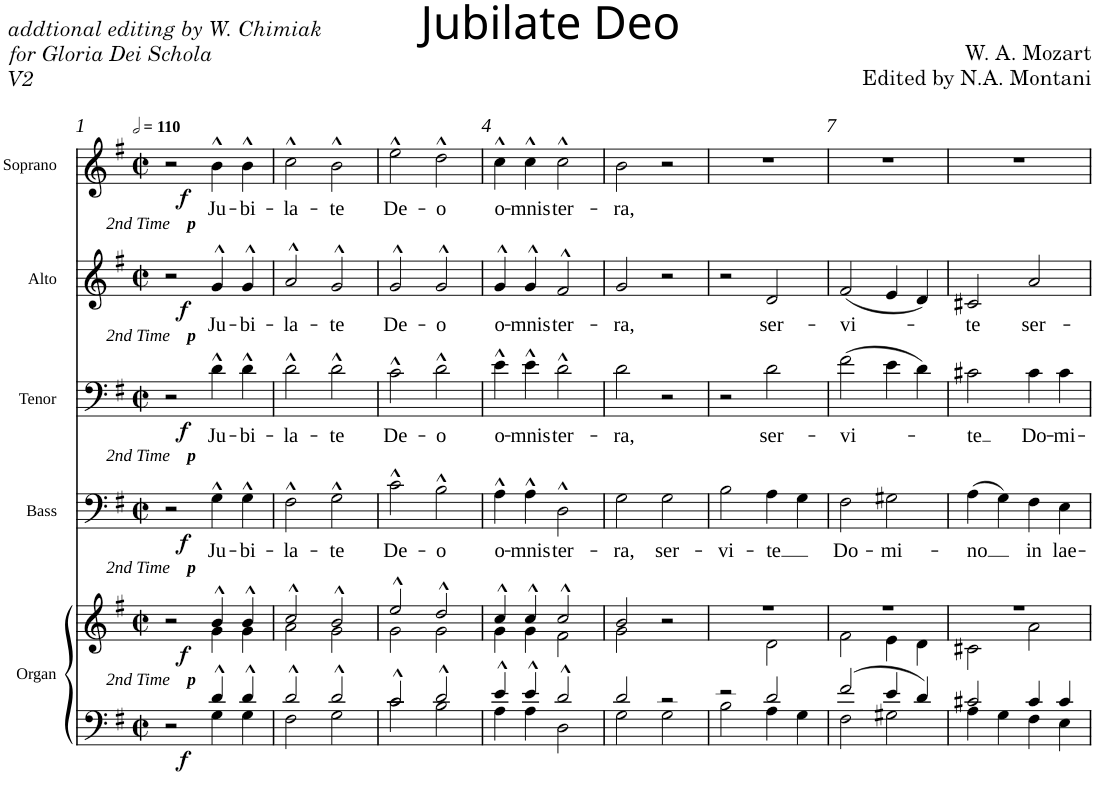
**kern	**kern	**dynam	**kern	**text	**dynam	**kern	**text	**dynam	**kern	**text	**dynam	**kern	**text	**dynam
*part5	*part5	*part5	*part4	*part4	*part4	*part3	*part3	*part3	*part2	*part2	*part2	*part1	*part1	*part1
*staff6	*staff5	*staff5/6	*staff4	*staff4	*staff4	*staff3	*staff3	*staff3	*staff2	*staff2	*staff2	*staff1	*staff1	*staff1
*I"Organ	*	*	*I"Bass	*	*	*I"Tenor	*	*	*I"Alto	*	*	*I"Soprano	*	*
*I'Org.	*	*	*I'B.	*	*	*I'T.	*	*	*I'A.	*	*	*I'S.	*	*
*clefF4	*clefG2	*	*clefF4	*	*	*clefF4	*	*	*clefG2	*	*	*clefG2	*	*
*k[f#]	*k[f#]	*	*k[f#]	*	*	*k[f#]	*	*	*k[f#]	*	*	*k[f#]	*	*
*M2/2	*M2/2	*	*M2/2	*	*	*M2/2	*	*	*M2/2	*	*	*M2/2	*	*
*met(c|)	*met(c|)	*	*met(c|)	*	*	*met(c|)	*	*	*met(c|)	*	*	*met(c|)	*	*
*MM220	*MM220	*	*MM220	*	*	*MM220	*	*	*MM220	*	*	*MM220	*	*
=1	=1	=1	=1	=1	=1	=1	=1	=1	=1	=1	=1	=1	=1	=1
*^	*^	*	*	*	*	*	*	*	*	*	*	*	*	*
!	!	!	!	!	!	!	!	!	!	!	!	!	!	!LO:TX:b:i:t=2nd Time	!	!
!	!	!	!	!	!	!	!	!	!	!	!	!	!	!LO:TX:b:B:t=p	!	!
!	!	!	!	!	!	!	!	!	!	!	!LO:TX:b:i:t=2nd Time	!	!	!	!	!
!	!	!	!	!	!	!	!	!	!	!	!LO:TX:b:B:t=p	!	!	!	!	!
!	!	!	!	!	!	!	!	!LO:TX:b:i:t=2nd Time	!	!	!	!	!	!	!	!
!	!	!	!	!	!	!	!	!LO:TX:b:B:t=p	!	!	!	!	!	!	!	!
!	!	!	!	!	!LO:TX:b:i:t=2nd Time	!	!	!	!	!	!	!	!	!	!	!
!	!	!	!	!	!LO:TX:b:B:t=p	!	!	!	!	!	!	!	!	!	!	!
!	!	!LO:TX:b:i:t=2nd Time	!	!	!	!	!	!	!	!	!	!	!	!	!	!
!	!	!LO:TX:b:B:t=p	!	!	!	!	!	!	!	!	!	!	!	!	!	!
2r	2ryy	2r	2ryy	.	2r	.	.	2r	.	.	2r	.	.	2r	.	.
!	!	!	!	!LO:DY:b=2	!	!LO:LY:b	!	!	!LO:LY:b	!	!	!LO:LY:b	!	!	!LO:LY:b	!
!	!	!	!	!LO:DY:n=1:b	!	!	!LO:DY:b	!	!	!LO:DY:b	!	!	!LO:DY:b	!	!	!LO:DY:b
4d^^/	4G\	4b^^/	4g\	f f	4G^^\	Ju-	f	4d^^\	Ju-	f	4g^^/	Ju-	f	4b^^\	Ju-	f
!	!	!	!	!	!	!LO:LY:b	!	!	!LO:LY:b	!	!	!LO:LY:b	!	!	!LO:LY:b	!
4d^^/	4G\	4b^^/	4g\	.	4G^^\	-bi-	.	4d^^\	-bi-	.	4g^^/	-bi-	.	4b^^\	-bi-	.
=2	=2	=2	=2	=2	=2	=2	=2	=2	=2	=2	=2	=2	=2	=2	=2	=2
!	!	!	!	!	!	!LO:LY:b	!	!	!LO:LY:b	!	!	!LO:LY:b	!	!	!LO:LY:b	!
2d^^/	2F#\	2cc^^/	2a\	.	2F#^^\	-la-	.	2d^^\	-la-	.	2a^^/	-la-	.	2cc^^\	-la-	.
!	!	!	!	!	!	!LO:LY:b	!	!	!LO:LY:b	!	!	!LO:LY:b	!	!	!LO:LY:b	!
2d^^/	2G\	2b^^/	2g\	.	2G^^\	-te	.	2d^^\	-te	.	2g^^/	-te	.	2b^^\	-te	.
=3	=3	=3	=3	=3	=3	=3	=3	=3	=3	=3	=3	=3	=3	=3	=3	=3
!	!	!	!	!	!	!LO:LY:b	!	!	!LO:LY:b	!	!	!LO:LY:b	!	!	!LO:LY:b	!
2c^^/	2c\	2ee^^/	2g\	.	2c^^\	De-	.	2c^^\	De-	.	2g^^/	De-	.	2ee^^\	De-	.
!	!	!	!	!	!	!LO:LY:b	!	!	!LO:LY:b	!	!	!LO:LY:b	!	!	!LO:LY:b	!
2d^^/	2B\	2dd^^/	2g\	.	2B^^\	-o	.	2d^^\	-o	.	2g^^/	-o	.	2dd^^\	-o	.
=4	=4	=4	=4	=4	=4	=4	=4	=4	=4	=4	=4	=4	=4	=4	=4	=4
!	!	!	!	!	!	!LO:LY:b	!	!	!LO:LY:b	!	!	!LO:LY:b	!	!	!LO:LY:b	!
4e^^/	4A\	4cc^^/	4g\	.	4A^^\	o-	.	4e^^\	o-	.	4g^^/	o-	.	4cc^^\	o-	.
!	!	!	!	!	!	!LO:LY:b	!	!	!LO:LY:b	!	!	!LO:LY:b	!	!	!LO:LY:b	!
4e^^/	4A\	4cc^^/	4g\	.	4A^^\	-mnis	.	4e^^\	-mnis	.	4g^^/	-mnis	.	4cc^^\	-mnis	.
!	!	!	!	!	!	!LO:LY:b	!	!	!LO:LY:b	!	!	!LO:LY:b	!	!	!LO:LY:b	!
2d^^/	2D\	2cc^^/	2f#\	.	2D^^\	ter-	.	2d^^\	ter-	.	2f#^^/	ter-	.	2cc^^\	ter-	.
=5	=5	=5	=5	=5	=5	=5	=5	=5	=5	=5	=5	=5	=5	=5	=5	=5
!	!	!	!	!	!	!LO:LY:b	!	!	!LO:LY:b	!	!	!LO:LY:b	!	!	!LO:LY:b	!
2d/	2G\	2b/	2g\	.	2G\	-ra,	.	2d\	-ra,	.	2g/	-ra,	.	2b\	-ra,	.
!	!	!	!	!	!	!LO:LY:b	!	!	!	!	!	!	!	!	!	!
2r	2G\	2r	2ryy	.	2G\	ser-	.	2r	.	.	2r	.	.	2r	.	.
=6	=6	=6	=6	=6	=6	=6	=6	=6	=6	=6	=6	=6	=6	=6	=6	=6
!	!	!	!	!	!	!LO:LY:b	!	!	!	!	!	!	!	!	!	!
2r	2B\	1r	2ryy	.	2B\	-vi-	.	2r	.	.	2r	.	.	1r	.	.
!	!	!	!	!	!	!LO:LY:b	!	!	!LO:LY:b	!	!	!LO:LY:b	!	!	!	!
2d/	4A\	.	2d\	.	4A\	-te	.	2d\	ser-	.	2d/	ser-	.	.	.	.
.	4G\	.	.	.	4G\	.	.	.	.	.	.	.	.	.	.	.
=7	=7	=7	=7	=7	=7	=7	=7	=7	=7	=7	=7	=7	=7	=7	=7	=7
!	!	!	!	!	!	!LO:LY:b	!	!	!LO:LY:b	!	!	!LO:LY:b	!	!	!	!
2f#/	2F#\	1r	2f#\	.	2F#\	Do-	.	(2f#\	-vi-	.	(2f#/	-vi-	.	1r	.	.
!	!	!	!	!	!	!LO:LY:b	!	!	!	!	!	!	!	!	!	!
4e/	2G#X\	.	4e\	.	2G#X\	-mi-	.	4e\	.	.	4e/	.	.	.	.	.
4d/	.	.	4d\	.	.	.	.	4d\)	.	.	4d/)	.	.	.	.	.
=8	=8	=8	=8	=8	=8	=8	=8	=8	=8	=8	=8	=8	=8	=8	=8	=8
!	!	!	!	!	!	!LO:LY:b	!	!	!LO:LY:b	!	!	!LO:LY:b	!	!	!	!
2c#X/	4A\	1r	2c#X\	.	(4A\	-no	.	2c#X\	-te	.	2c#X/	-te	.	1r	.	.
.	4G\	.	.	.	4G\)	.	.	.	.	.	.	.	.	.	.	.
!	!	!	!	!	!	!LO:LY:b	!	!	!LO:LY:b	!	!	!LO:LY:b	!	!	!	!
4c#/	4F#\	.	2a\	.	4F#\	in	.	4c#\	Do-	.	2a/	ser-	.	.	.	.
!	!	!	!	!	!	!LO:LY:b	!	!	!LO:LY:b	!	!	!	!	!	!	!
4c#/	4E\	.	.	.	4E\	lae-	.	4c#\	-mi-	.	.	.	.	.	.	.
*v	*v	*	*	*	*	*	*	*	*	*	*	*	*	*	*	*
*	*v	*v	*	*	*	*	*	*	*	*	*	*	*	*	*
=	=	=	=	=	=	=	=	=	=	=	=	=	=	=
*-	*-	*-	*-	*-	*-	*-	*-	*-	*-	*-	*-	*-	*-	*-
